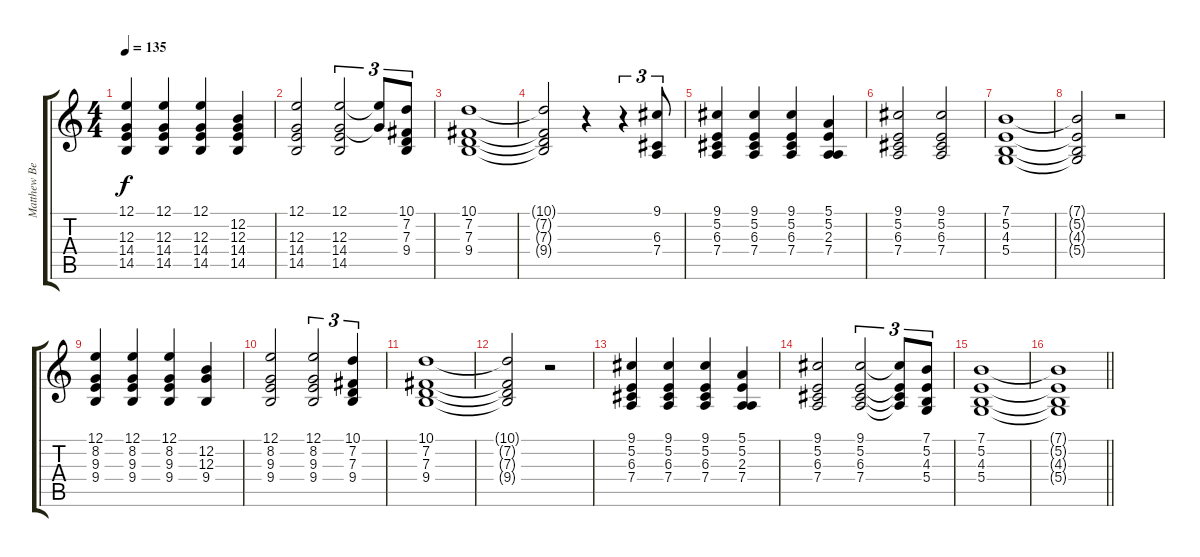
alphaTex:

\track ("Matthew Bellamy (Lead Vocals)" "Matthew Be") {instrument choiraahs}
\staff {score tabs}
\tuning (E4 B3 G3 D3 A2 E2) {hide}
\ts (4 4)
\tempo 135
\clef g2
\ks c
(12.1 12.3 14.4 14.5).4{dy f} (12.1 12.3 14.4 14.5).4 (12.1 12.3 14.4 14.5).4 (12.2 12.3 14.4 14.5).4 |
(12.1 12.3 14.4 14.5).2 (12.1 12.3 14.4 14.5).2{tu (3 2)} (12.1{t} 12.3{t}).8{tu (3 2)} (10.1 7.2 7.3 9.4).8{tu (3 2)} |
(10.1 7.2 7.3 9.4).1 |
(10.1{t} 7.2{t} 7.3{t} 9.4{t}).2 r.4 r.4{tu (3 2)} (9.1 6.3 7.4).8{tu (3 2)} |
(9.1 5.2 6.3 7.4).4 (9.1 5.2 6.3 7.4).4 (9.1 5.2 6.3 7.4).4 (5.1 5.2 2.3 7.4).4 |
(9.1 5.2 6.3 7.4).2 (9.1 5.2 6.3 7.4).2 |
(7.1 5.2 4.3 5.4).1 |
(7.1{t} 5.2{t} 4.3{t} 5.4{t}).2 r.2 |
(12.1 8.2 9.3 9.4).4 (12.1 8.2 9.3 9.4).4 (12.1 8.2 9.3 9.4).4 (12.2 12.3 9.4).4 |
(12.1 8.2 9.3 9.4).2 (12.1 8.2 9.3 9.4).2{tu (3 2)} (10.1 7.2 7.3 9.4).4{tu (3 2)} |
(10.1 7.2 7.3 9.4).1 |
(10.1{t} 7.2{t} 7.3{t} 9.4{t}).2 r.2 |
(9.1 5.2 6.3 7.4).4 (9.1 5.2 6.3 7.4).4 (9.1 5.2 6.3 7.4).4 (5.1 5.2 2.3 7.4).4 |
(9.1 5.2 6.3 7.4).2 (9.1 5.2 6.3 7.4).2{tu (3 2)} (9.1{t} 5.2{t} 6.3{t} 7.4{t}).8{tu (3 2)} (7.1 5.2 4.3 5.4).8{tu (3 2)} |
(7.1 5.2 4.3 5.4).1 |
\barLineRight lightlight
(7.1{t} 5.2{t} 4.3{t} 5.4{t}).1
